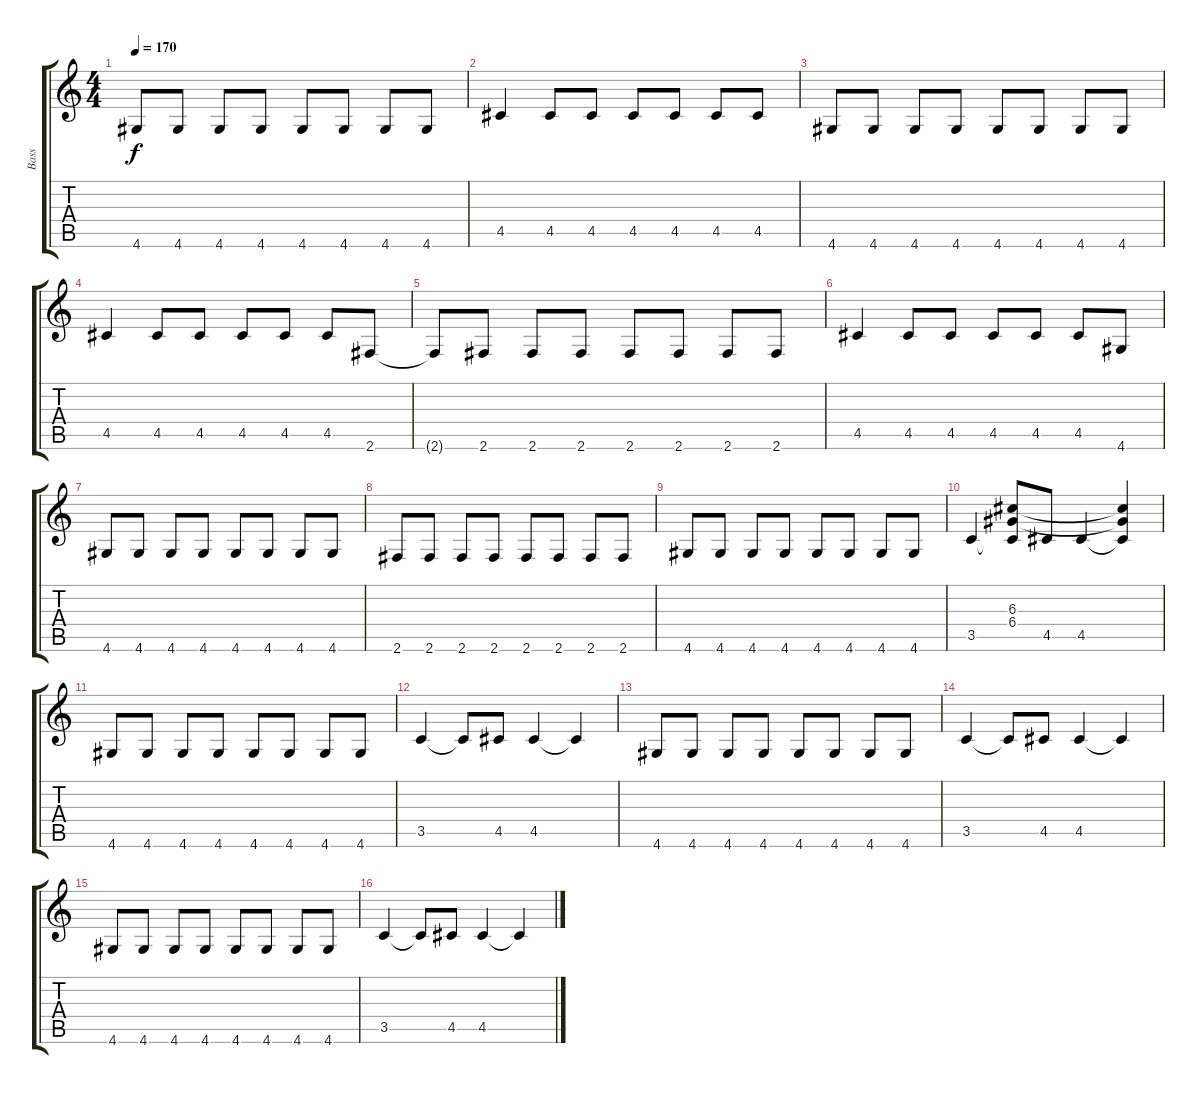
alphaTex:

\track ("Bass" "Bass") {instrument electricbassfinger}
\staff {score tabs}
\tuning (E4 B3 G3 D3 A2 E2) {hide}
\ts (4 4)
\tempo 170
\clef g2
\ks c
4.6{t}.8{dy f} 4.6.8 4.6.8 4.6.8 4.6.8 4.6.8 4.6.8 4.6.8 |
4.5.4 4.5.8 4.5.8 4.5.8 4.5.8 4.5.8 4.5.8 |
4.6.8 4.6.8 4.6.8 4.6.8 4.6.8 4.6.8 4.6.8 4.6.8 |
4.5.4 4.5.8 4.5.8 4.5.8 4.5.8 4.5.8 2.6.8 |
2.6{t}.8 2.6.8 2.6.8 2.6.8 2.6.8 2.6.8 2.6.8 2.6.8 |
4.5.4 4.5.8 4.5.8 4.5.8 4.5.8 4.5.8 4.6.8 |
4.6.8 4.6.8 4.6.8 4.6.8 4.6.8 4.6.8 4.6.8 4.6.8 |
2.6.8 2.6.8 2.6.8 2.6.8 2.6.8 2.6.8 2.6.8 2.6.8 |
4.6.8 4.6.8 4.6.8 4.6.8 4.6.8 4.6.8 4.6.8 4.6.8 |
3.5.4 (6.3 6.4 3.5{t}).8 4.5.8 4.5.4 (6.3{t} 6.4{t} 4.5{t}).4 |
4.6.8 4.6.8 4.6.8 4.6.8 4.6.8 4.6.8 4.6.8 4.6.8 |
3.5.4 3.5{t}.8 4.5.8 4.5.4 4.5{t}.4 |
4.6.8 4.6.8 4.6.8 4.6.8 4.6.8 4.6.8 4.6.8 4.6.8 |
3.5.4 3.5{t}.8 4.5.8 4.5.4 4.5{t}.4 |
4.6.8 4.6.8 4.6.8 4.6.8 4.6.8 4.6.8 4.6.8 4.6.8 |
3.5.4 3.5{t}.8 4.5.8 4.5.4 4.5{t}.4
